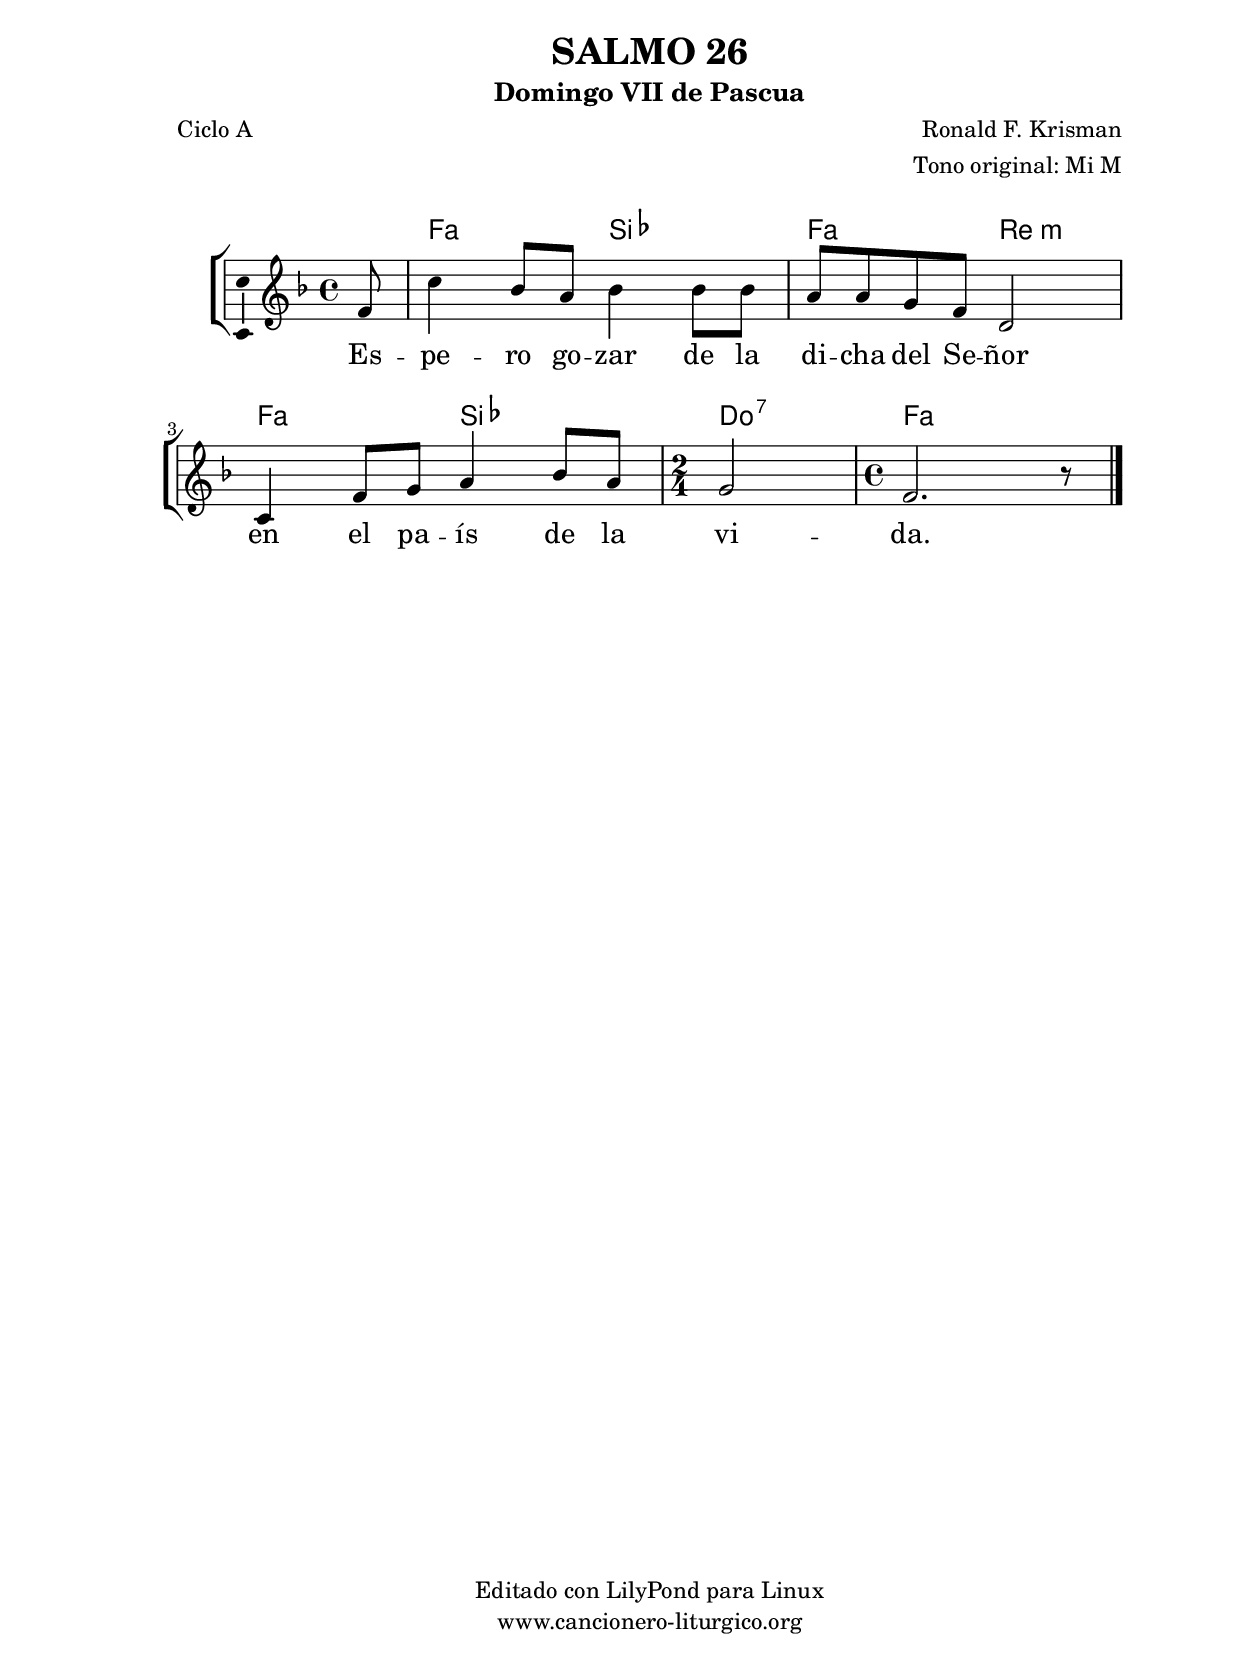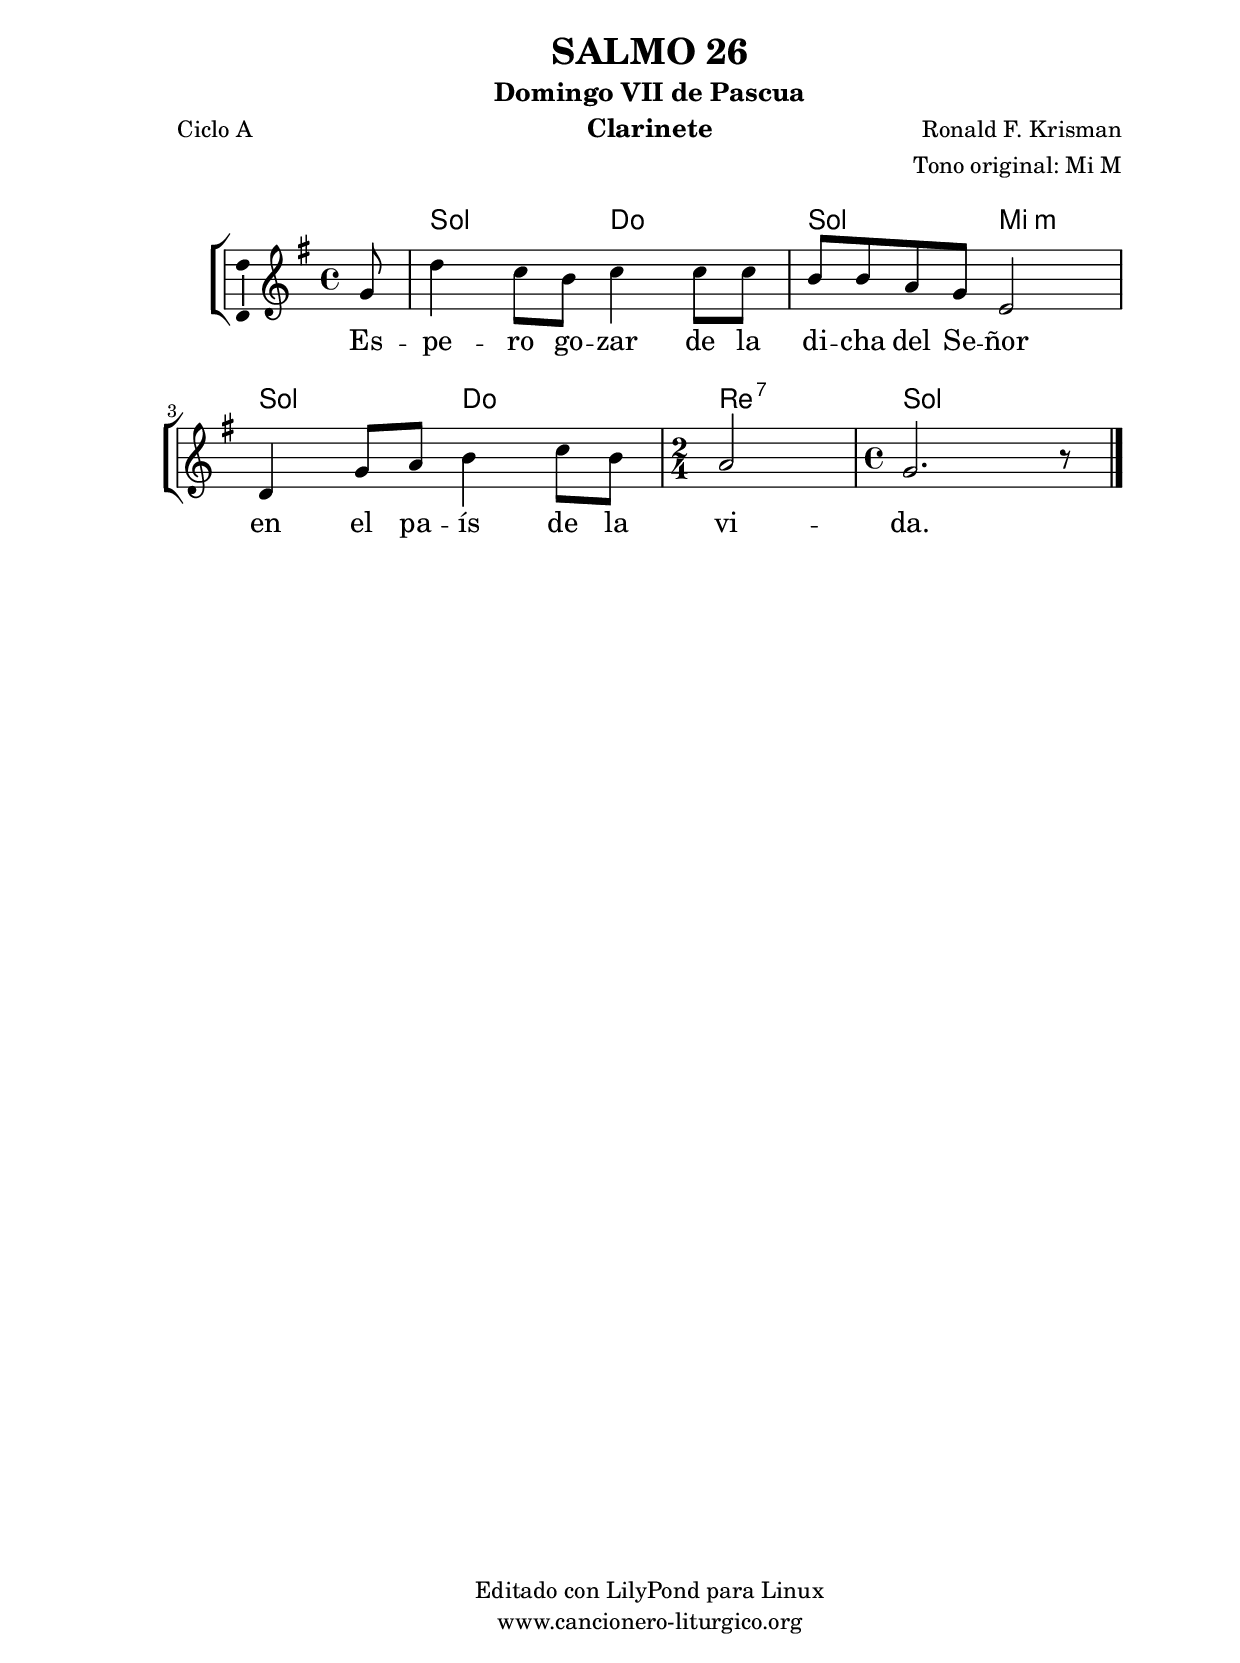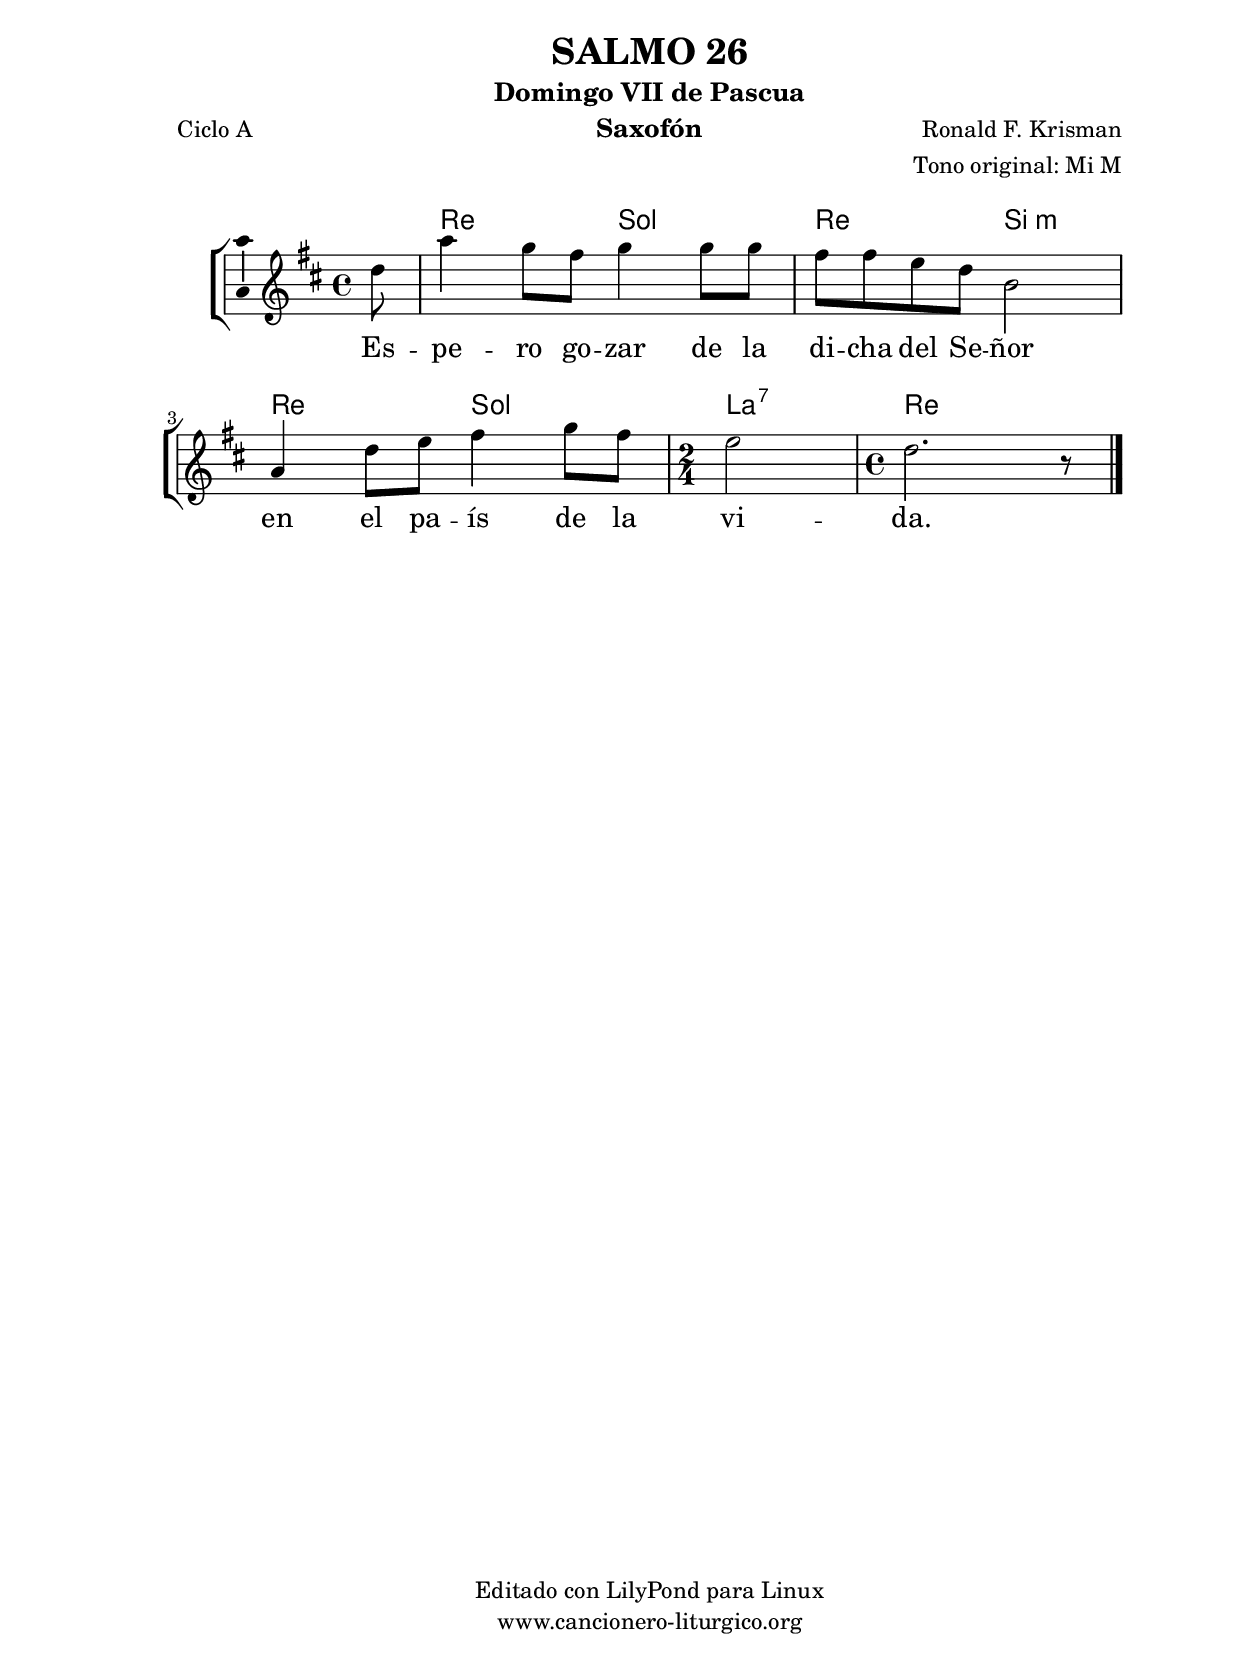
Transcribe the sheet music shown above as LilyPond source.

%
%para convertir .midi en .wav:
%timidity filename.midi -Ow -o finename.wav
%
%
%Para convertir de .wav a .mp3:
%lame -h -m j filename.wav
%
%
%para escuchar el midi:
%timidity nombrefichero.midi
%


%versión de lilypond para la que se ha escrito esta partitura:
\version "2.16.0"

	%Tamaño papel
	#(set-default-paper-size "a4")
	%Tamaño partitura
	#(set-global-staff-size 20)
	%No responde al pulsar sobre una nota
	#(ly:set-option 'point-and-click #f)

%parámetros del encabezamiento:
\header {
	title = "SALMO 26"
	subtitle = "Domingo VII de Pascua"
	composer = "Ronald F. Krisman"
	poet = "Ciclo A"
	meter = ""
	arranger = "Tono original: Mi M"
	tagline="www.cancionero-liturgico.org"
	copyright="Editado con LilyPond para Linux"
	}

%parámetros asociados al papel:
\paper  {
	oddHeaderMarkup = \markup {\fill-line { \on-the-fly #not-first-page \fromproperty #'header:title \on-the-fly #not-first-page \fromproperty #'header:composer }}
	evenHeaderMarkup = \markup {\fill-line { \fromproperty #'header:composer \fromproperty #'header:title }}
	#(set-paper-size "a4")
	print-page-number = ##f
	first-page-number = 1
	print-first-page-number = ##f
%	head-separation = 3.0 \cm
	top-margin = 2.0 \cm
	bottom-margin = 0.5\cm
%%%	bottom-margin = -1.0\cm
	left-margin = 3.0 \cm
	line-width = 16.0 \cm 
	indent = 8\mm
	interscoreline = 2.\mm
	between-system-space = 15\mm
%	para que las partituras no llenen la hoja:
	ragged-bottom = ##t
%	idem para la última hoja:
	ragged-last-bottom = ##f
%	para que las partituras llenen el ancho del papel:
	ragged-last = ##f
	after-title-space = 2.5 \cm
%page-count=1
%system-count=8

	%Flexible Vertical Spacing
%	markup-markup-spacing =
%	#'((basic-distance . 15) (minimum-distance . 15) (padding . 3))
	markup-system-spacing =
	#'((basic-distance . 15) (minimum-distance . 15) (padding . 3))
	system-system-spacing =
	#'((basic-distance . 15) (minimum-distance . 15) (padding . 3))
	score-system-spacing =
	#'((basic-distance . 15) (minimum-distance . 15) (padding . 5))
%	top-system-spacing = % header
%	#'((basic-distance . 8) (minimum-distance . 0) (padding . 3))
%	top-markup-spacing =
%	#'((basic-distance . 20) (minimum-distance . 20) (padding . 3))
	last-bottom-spacing = % footer
	#'((basic-distance . 5) (minimum-distance . 5) (padding . 3))
%	score-markup-spacing =
%	#'((basic-distance . 16) (minimum-distance . 13) (padding . 3))

	}


%parámetros que afectan a toda la partitura:
global =  {
	%clave de sol (G):
	\clef G
	%armadura:
	\transpose e f
	\key e \major
	\tempo 4=100
	\set Score.tempoHideNote = ##t
	}


acordes = {
	\italianChords
	\chordmode {
	\transpose e f
{
s8
e2 a e cis:m e a b:7 e2. s8 %s4

	}
	}
}


melodia = 
{
	\transpose e f
	\relative c'{
	\time 4/4

\partial8
e8
b'4 a8 gis a4 a8 a
gis8 gis fis e cis2
b4 e8 fis gis4 a8 gis
\time 2/4
fis2
\time 4/4
e2. r8 %s4

	\bar "|."
	}
	}


texto = \lyricmode {
Es -- pe -- ro go -- zar de la di -- cha del Se -- ñor
en el pa -- ís de la vi -- da.
	}


acordesStaff = \context ChordNames = acordesStaff <<
	\set chordChanges = ##t
	\acordes
	>>


vozStaff = \context Voice = vozStaff
\with {\consists "Ambitus_engraver"}
<<
%	\set Staff.instrumentName = ""
%	\set Staff.shortInstrumentName = ""
%	\set Staff.midiInstrument = #"clarinet"
%	\set Staff.midiInstrument = #"cello"
%	\set Staff.midiInstrument = #"flute"
	\set Staff.midiInstrument = #"electric guitar (jazz)"
%	\set Staff.midiInstrument = #"english horn"
%	\set Staff.midiInstrument = #"violin"
%	\set Staff.midiInstrument = #"glockenspiel"
	\set Staff.midiMinimumVolume = #0.7
	\set Staff.midiMaximumVolume = #0.9
	\global
	\melodia
	>>


textoStaff = \context Lyrics = textoStaff <<
	\lyricsto vozStaff \texto
	>>

\book {
	\score {
		\context ChoirStaff {
			\override StaffGroup.SystemStartBracket #'collapse-height = #1
			\override Score.SystemStartBar #'collapse-height = #1
			<<
			\acordesStaff
			\vozStaff
			\textoStaff
			>>
			}
		\layout {
	    		\context {
				\Lyrics
				\override LyricText #'font-size = #2
				}
	   		 \context {
				\Score
				%fontSize = #3
				\override StaffSymbol #'staff-space = #(magstep +3)
				%\override Beam #'thickness = #0.55
				%\override SpacingSpanner #'spacing-increment = #1.0
				%\override Slur #'height-limit = #1.5
				}
			}
		}
	\score {
		\unfoldRepeats
		\context ChoirStaff {
			<<
			\acordesStaff
			\vozStaff
			>>
			}
		\midi {
	  		\context {
	  			\Score
				tempoWholesPerMinute = #(ly:make-moment 70 4)
				}
			}
		}
	}

%Partitura para clarinete
#(define output-suffix "C")
\book {
	\header{
		instrument = "Clarinete"
		}
	\score {
		\context ChoirStaff {
			\override StaffGroup.SystemStartBracket #'collapse-height = #1
			\override Score.SystemStartBar #'collapse-height = #1
\transpose c d
			<<
			\acordesStaff
			\vozStaff
			\textoStaff
			>>
			}
		\layout {
	    		\context {
				\Lyrics
				\override LyricText #'font-size = #2
				}
	   		 \context {
				\Score
				\override StaffSymbol #'staff-space = #(magstep +3)
				}
			}
		}
	}

%Partitura para saxofón
#(define output-suffix "S")
\book {
	\header{
		instrument = "Saxofón"
		}
	\score {
		\context ChoirStaff {
			\override StaffGroup.SystemStartBracket #'collapse-height = #1
			\override Score.SystemStartBar #'collapse-height = #1
\transpose c a
			<<
			\acordesStaff
			\vozStaff
			\textoStaff
			>>
			}
		\layout {
	    		\context {
				\Lyrics
				\override LyricText #'font-size = #2
				}
	   		 \context {
				\Score
				\override StaffSymbol #'staff-space = #(magstep +3)
				}
			}
		}
	}

